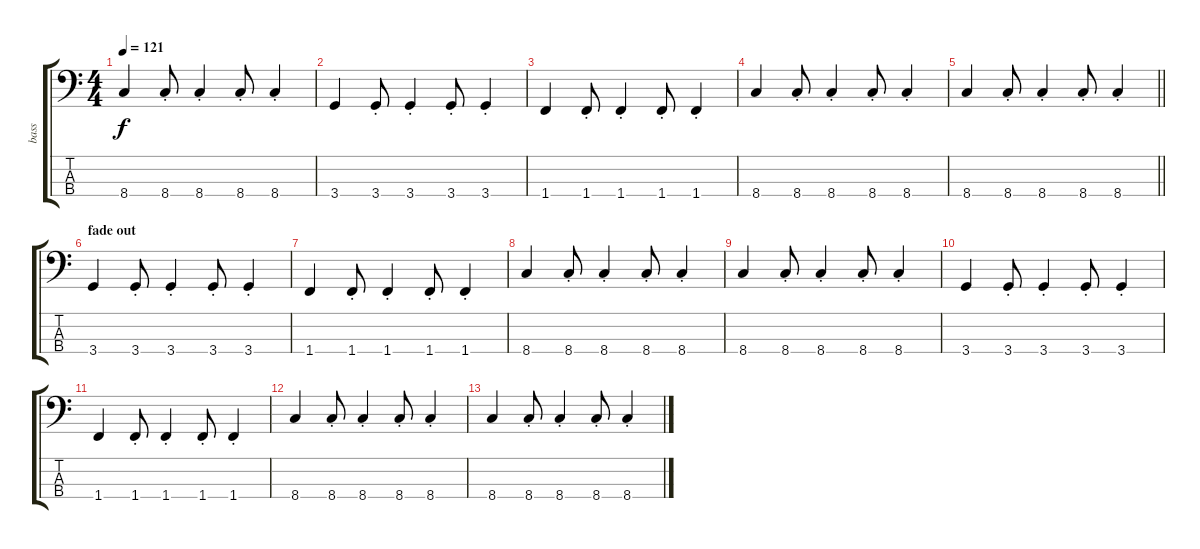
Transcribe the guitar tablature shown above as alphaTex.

\track ("bass" "bass") {instrument fretlessbass}
\staff {score tabs}
\tuning (G2 D2 A1 E1) {hide}
\ts (4 4)
\tempo 121
\clef f4
\ks c
8.4.4{dy f} 8.4{st}.8 8.4{st}.4 8.4{st}.8 8.4{st}.4 |
3.4.4 3.4{st}.8 3.4{st}.4 3.4{st}.8 3.4{st}.4 |
1.4.4 1.4{st}.8 1.4{st}.4 1.4{st}.8 1.4{st}.4 |
8.4.4 8.4{st}.8 8.4{st}.4 8.4{st}.8 8.4{st}.4 |
\barLineRight lightlight
8.4.4 8.4{st}.8 8.4{st}.4 8.4{st}.8 8.4{st}.4 |
\section ("" "fade out")
3.4.4 3.4{st}.8 3.4{st}.4 3.4{st}.8 3.4{st}.4 |
1.4.4 1.4{st}.8 1.4{st}.4 1.4{st}.8 1.4{st}.4 |
8.4.4 8.4{st}.8 8.4{st}.4 8.4{st}.8 8.4{st}.4 |
8.4.4 8.4{st}.8 8.4{st}.4 8.4{st}.8 8.4{st}.4 |
3.4.4 3.4{st}.8 3.4{st}.4 3.4{st}.8 3.4{st}.4 |
1.4.4 1.4{st}.8 1.4{st}.4 1.4{st}.8 1.4{st}.4 |
8.4.4 8.4{st}.8 8.4{st}.4 8.4{st}.8 8.4{st}.4 |
8.4.4 8.4{st}.8 8.4{st}.4 8.4{st}.8 8.4{st}.4
